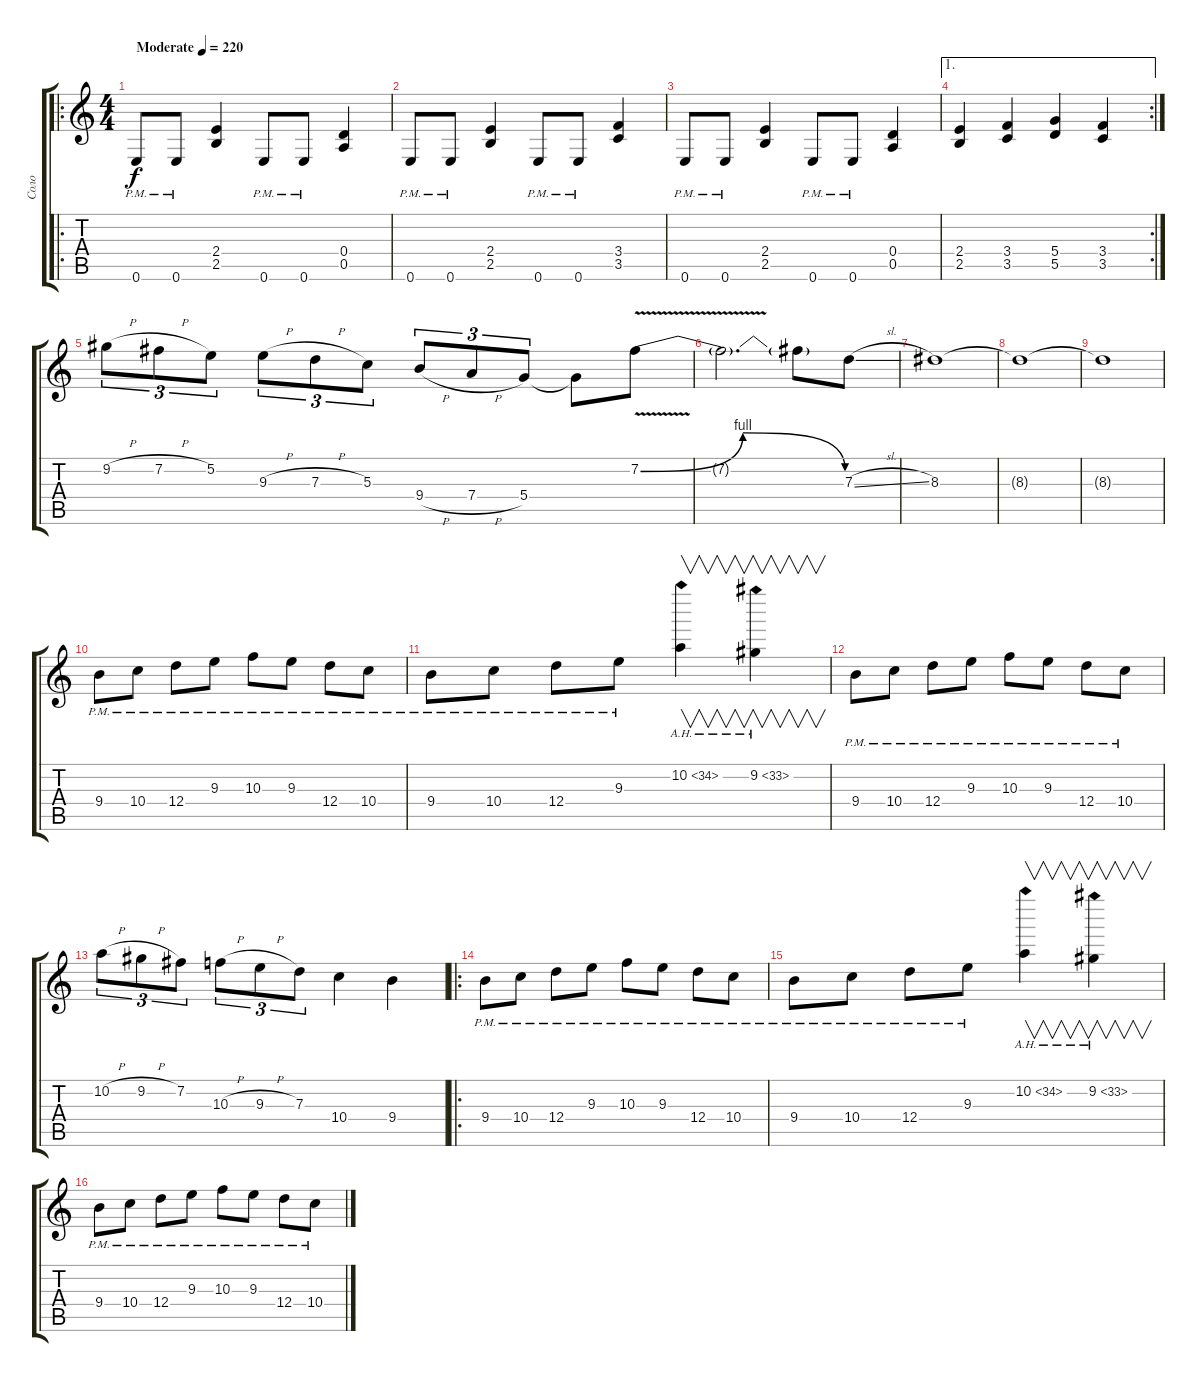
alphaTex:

\track ("Соло" "Соло") {instrument distortionguitar}
\staff {score tabs}
\tuning (E4 B3 G3 D3 A2 E2) {hide}
\ro
\ts (4 4)
\tempo (220 "Moderate")
\clef g2
\ks c
0.6{pm}.8{dy f instrument distortionguitar} 0.6{pm}.8 (2.4 2.5).4 0.6{pm}.8 0.6{pm}.8 (0.4 0.5).4 |
0.6{pm}.8 0.6{pm}.8 (2.4 2.5).4 0.6{pm}.8 0.6{pm}.8 (3.4 3.5).4 |
0.6{pm}.8 0.6{pm}.8 (2.4 2.5).4 0.6{pm}.8 0.6{pm}.8 (0.4 0.5).4 |
\ae 1
\rc 2
(2.4 2.5).4 (3.4 3.5).4 (5.4 5.5).4 (3.4 3.5).4 |
9.2{h}.8{tu (3 2)} 7.2{h}.8{tu (3 2)} 5.2.8{tu (3 2)} 9.3{h}.8{tu (3 2)} 7.3{h}.8{tu (3 2)} 5.3.8{tu (3 2)} 9.4{h}.8{tu (3 2)} 7.4{h}.8{tu (3 2)} 5.4.8{tu (3 2)} 5.4{t}.8 7.2{be (bendrelease 0 0 15 4 45 4 60 0) v}.8 |
7.2{t}.2{d} 7.2{t}.8 7.3{sl}.8 |
8.3.1 |
8.3{t}.1 |
8.3{t}.1 |
9.4{pm}.8 10.4{pm}.8 12.4{pm}.8 9.3{pm}.8 10.3{pm}.8 9.3{pm}.8 12.4{pm}.8 10.4{pm}.8 |
9.4{pm}.8 10.4{pm}.8 12.4{pm}.8 9.3{pm}.8 10.2{ah 24}.4{v} 9.2{ah 24}.4{v} |
9.4{pm}.8 10.4{pm}.8 12.4{pm}.8 9.3{pm}.8 10.3{pm}.8 9.3{pm}.8 12.4{pm}.8 10.4{pm}.8 |
10.2{h}.8{tu (3 2)} 9.2{h}.8{tu (3 2)} 7.2.8{tu (3 2)} 10.3{h}.8{tu (3 2)} 9.3{h}.8{tu (3 2)} 7.3.8{tu (3 2)} 10.4.4 9.4.4 |
\ro
9.4{pm}.8 10.4{pm}.8 12.4{pm}.8 9.3{pm}.8 10.3{pm}.8 9.3{pm}.8 12.4{pm}.8 10.4{pm}.8 |
9.4{pm}.8 10.4{pm}.8 12.4{pm}.8 9.3{pm}.8 10.2{ah 24}.4{v} 9.2{ah 24}.4{v} |
9.4{pm}.8 10.4{pm}.8 12.4{pm}.8 9.3{pm}.8 10.3{pm}.8 9.3{pm}.8 12.4{pm}.8 10.4{pm}.8
